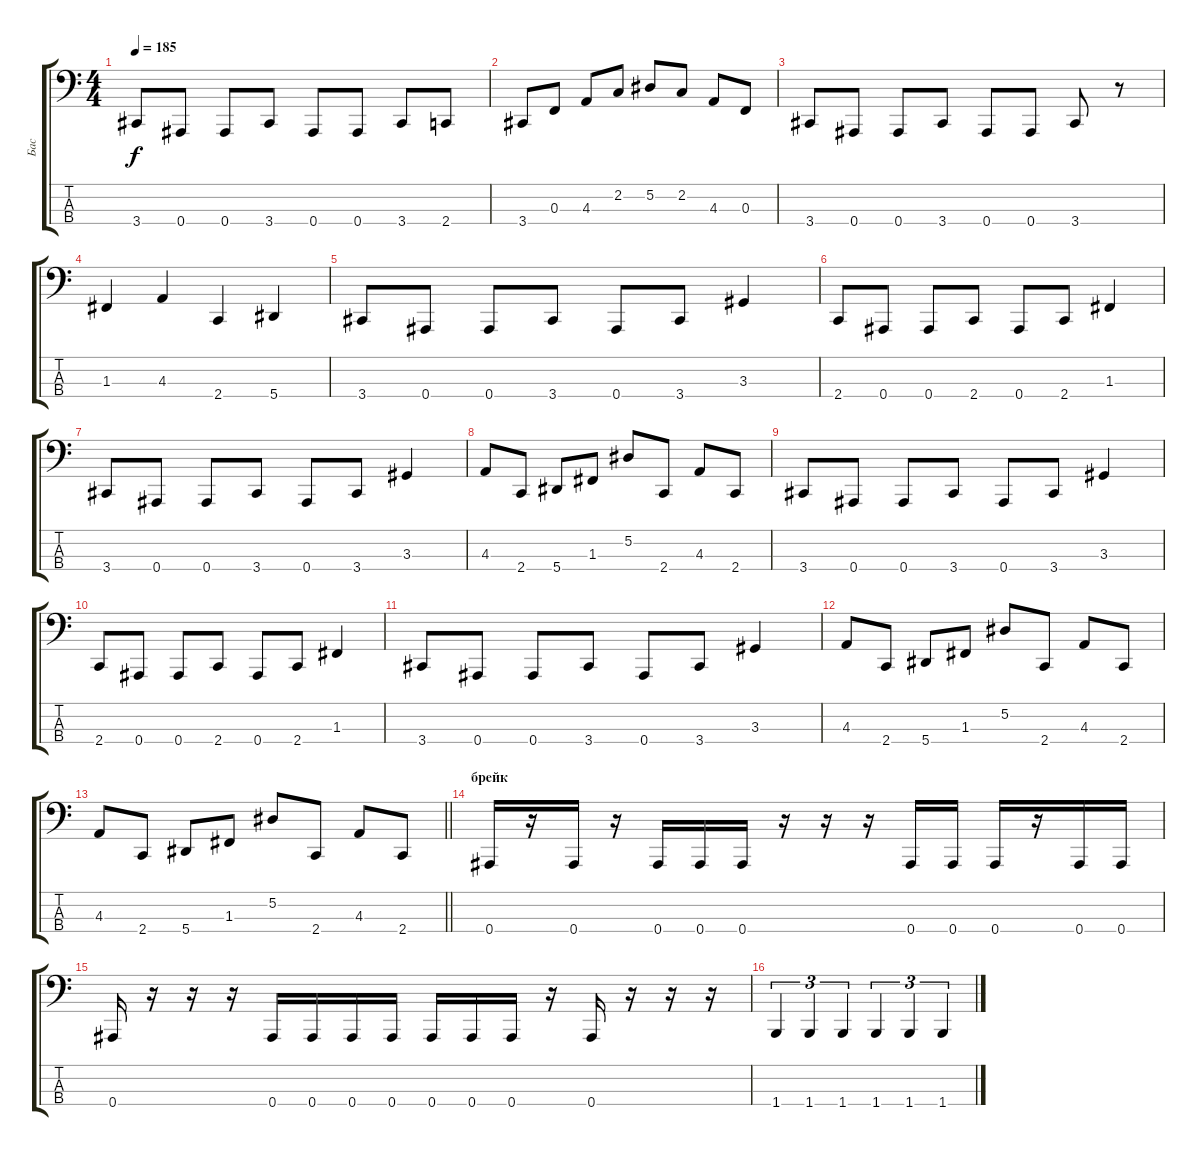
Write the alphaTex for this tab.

\track ("Бас" "Бас") {instrument electricbassfinger}
\staff {score tabs}
\tuning (Eb2 Bb1 F1 Bb0) {hide}
\ts (4 4)
\tempo 185
\clef f4
\ks c
3.4.8{dy f} 0.4.8 0.4.8 3.4.8 0.4.8 0.4.8 3.4.8 2.4.8 |
3.4.8 0.3.8 4.3.8 2.2.8 5.2.8 2.2.8 4.3.8 0.3.8 |
3.4.8 0.4.8 0.4.8 3.4.8 0.4.8 0.4.8 3.4.8 r.8 |
1.3.4 4.3.4 2.4.4 5.4.4 |
3.4.8 0.4.8 0.4.8 3.4.8 0.4.8 3.4.8 3.3.4 |
2.4.8 0.4.8 0.4.8 2.4.8 0.4.8 2.4.8 1.3.4 |
3.4.8 0.4.8 0.4.8 3.4.8 0.4.8 3.4.8 3.3.4 |
4.3.8 2.4.8 5.4.8 1.3.8 5.2.8 2.4.8 4.3.8 2.4.8 |
3.4.8 0.4.8 0.4.8 3.4.8 0.4.8 3.4.8 3.3.4 |
2.4.8 0.4.8 0.4.8 2.4.8 0.4.8 2.4.8 1.3.4 |
3.4.8 0.4.8 0.4.8 3.4.8 0.4.8 3.4.8 3.3.4 |
4.3.8 2.4.8 5.4.8 1.3.8 5.2.8 2.4.8 4.3.8 2.4.8 |
\barLineRight lightlight
4.3.8 2.4.8 5.4.8 1.3.8 5.2.8 2.4.8 4.3.8 2.4.8 |
\section ("" "брейк")
0.4.16 r.16 0.4.16 r.16 0.4.16 0.4.16 0.4.16 r.16 r.16 r.16 0.4.16 0.4.16 0.4.16 r.16 0.4.16 0.4.16 |
0.4.16 r.16 r.16 r.16 0.4.16 0.4.16 0.4.16 0.4.16 0.4.16 0.4.16 0.4.16 r.16 0.4.16 r.16 r.16 r.16 |
1.4.4{tu (3 2)} 1.4.4{tu (3 2)} 1.4.4{tu (3 2)} 1.4.4{tu (3 2)} 1.4.4{tu (3 2)} 1.4.4{tu (3 2)}
